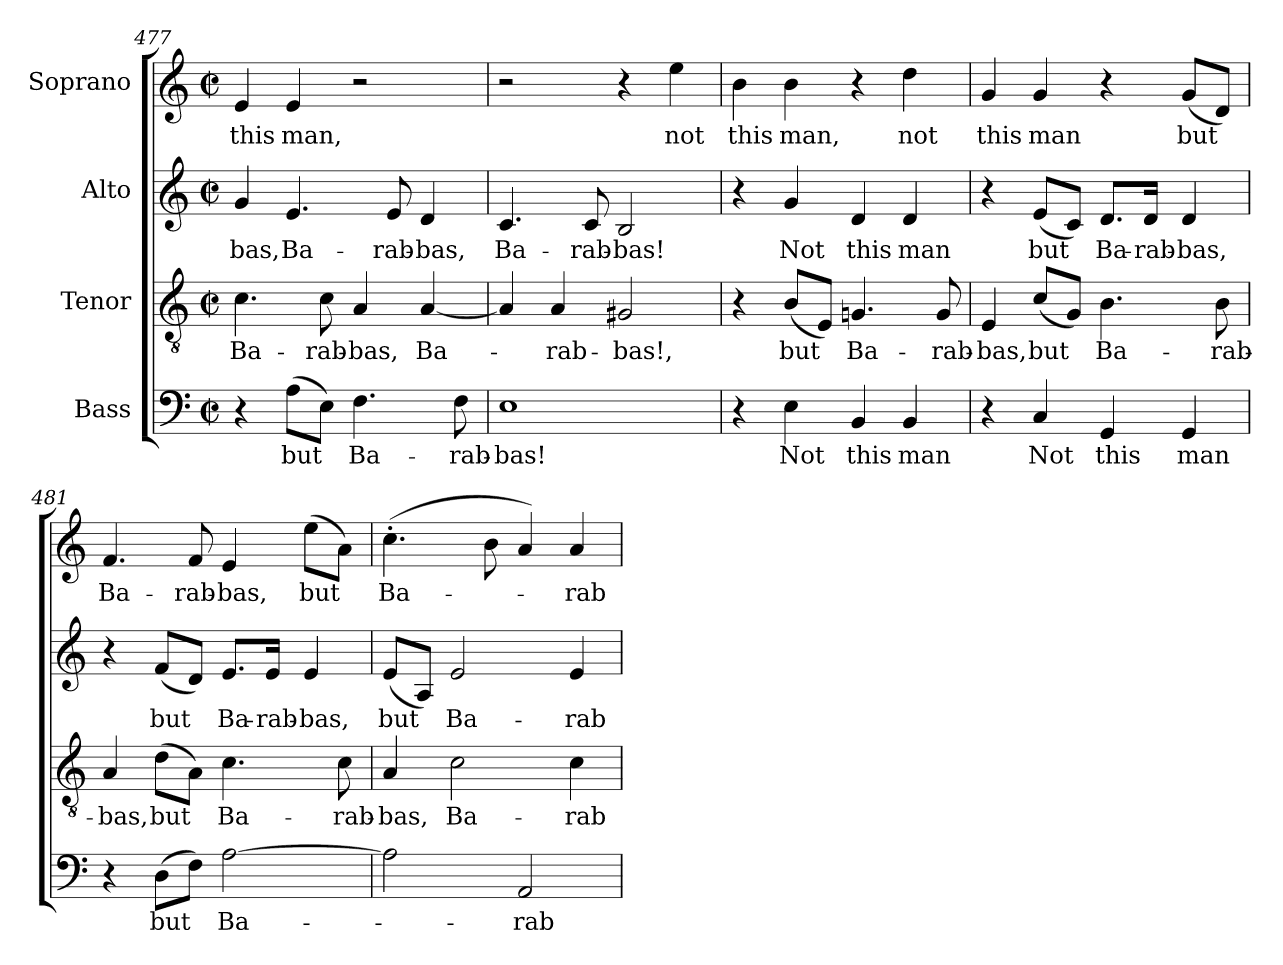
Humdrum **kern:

**kern	**text	**kern	**text	**kern	**text	**kern	**text
*part4	*part4	*part3	*part3	*part2	*part2	*part1	*part1
*staff4	*staff4	*staff3	*staff3	*staff2	*staff2	*staff1	*staff1
*I"Bass	*	*I"Tenor	*	*I"Alto	*	*I"Soprano	*
*clefF4	*	*clefGv2	*	*clefG2	*	*clefG2	*
*	*	*ITrd7c12	*	*	*	*	*
*k[]	*	*k[]	*	*k[]	*	*k[]	*
*C:	*	*C:	*	*C:	*	*C:	*
*M2/2	*	*M2/2	*	*M2/2	*	*M2/2	*
*met(c|)	*	*met(c|)	*	*met(c|)	*	*met(c|)	*
=477	=477	=477	=477	=477	=477	=477	=477
!	!	!	!LO:LY:b:color=#000000	!	!	!	!
!	!	!	!	!	!LO:LY:b:color=#000000	!	!
!	!	!	!	!	!	!	!LO:LY:b:color=#000000
4r	.	4.Ci\	Ba-	4gi/	-bas,	4ei/	this
!	!LO:LY:b:color=#000000	!	!	!	!	!	!
!	!	!	!	!	!LO:LY:b:color=#000000	!	!
!	!	!	!	!	!	!	!LO:LY:b:color=#000000
(8Ai\L	but	.	.	4.ei/	Ba-	4ei/	man,
!	!	!	!LO:LY:b:color=#000000	!	!	!	!
8Ei\J)	.	8Ci\	-rab-	.	.	.	.
!	!LO:LY:b:color=#000000	!	!	!	!	!	!
!	!	!	!LO:LY:b:color=#000000	!	!	!	!
4.Fi\	Ba-	4AAi/	-bas,	.	.	2r	.
!	!	!	!	!	!LO:LY:b:color=#000000	!	!
.	.	.	.	8ei/	-rab-	.	.
!	!	!	!LO:LY:b:color=#000000	!	!	!	!
!	!	!	!	!	!LO:LY:b:color=#000000	!	!
.	.	[<4AAi/	Ba-	4di/	-bas,	.	.
!	!LO:LY:b:color=#000000	!	!	!	!	!	!
8Fi\	-rab-	.	.	.	.	.	.
!!LO:PB:g=z
=478	=478	=478	=478	=478	=478	=478	=478
!	!LO:LY:b:color=#000000	!	!	!	!	!	!
!	!	!	!	!	!LO:LY:b:color=#000000	!	!
1Ei	-bas!	4AAi/]	.	4.ci/	Ba-	2r	.
!	!	!	!LO:LY:b:color=#000000	!	!	!	!
.	.	4AAi/	-rab-	.	.	.	.
!	!	!	!	!	!LO:LY:b:color=#000000	!	!
.	.	.	.	8ci/	-rab-	.	.
!	!	!	!LO:LY:b:color=#000000	!	!	!	!
!	!	!	!	!	!LO:LY:b:color=#000000	!	!
.	.	2GG#Xi/	-bas!,	2Bi/	-bas!	4r	.
!	!	!	!	!	!	!	!LO:LY:b:color=#000000
.	.	.	.	.	.	4eei\	not
=479	=479	=479	=479	=479	=479	=479	=479
!	!	!	!	!	!	!	!LO:LY:b:color=#000000
4r	.	4r	.	4r	.	4bi\	this
!	!LO:LY:b:color=#000000	!	!	!	!	!	!
!	!	!	!LO:LY:b:color=#000000	!	!	!	!
!	!	!	!	!	!LO:LY:b:color=#000000	!	!
!	!	!	!	!	!	!	!LO:LY:b:color=#000000
4Ei\	Not	(8BBi/L	but	4gi/	Not	4bi\	man,
.	.	8EEi/J)	.	.	.	.	.
!	!LO:LY:b:color=#000000	!	!	!	!	!	!
!	!	!	!LO:LY:b:color=#000000	!	!	!	!
!	!	!	!	!	!LO:LY:b:color=#000000	!	!
4BBi/	this	4.GGni/	Ba-	4di/	this	4r	.
!	!LO:LY:b:color=#000000	!	!	!	!	!	!
!	!	!	!	!	!LO:LY:b:color=#000000	!	!
!	!	!	!	!	!	!	!LO:LY:b:color=#000000
4BBi/	man	.	.	4di/	man	4ddi\	not
!	!	!	!LO:LY:b:color=#000000	!	!	!	!
.	.	8GGi/	-rab-	.	.	.	.
=480	=480	=480	=480	=480	=480	=480	=480
!	!	!	!LO:LY:b:color=#000000	!	!	!	!
!	!	!	!	!	!	!	!LO:LY:b:color=#000000
4r	.	4EEi/	-bas,	4r	.	4gi/	this
!	!LO:LY:b:color=#000000	!	!	!	!	!	!
!	!	!	!LO:LY:b:color=#000000	!	!	!	!
!	!	!	!	!	!LO:LY:b:color=#000000	!	!
!	!	!	!	!	!	!	!LO:LY:b:color=#000000
4Ci/	Not	(8Ci/L	but	(8ei/L	but	4gi/	man
.	.	8GGi/J)	.	8ci/J)	.	.	.
!	!LO:LY:b:color=#000000	!	!	!	!	!	!
!	!	!	!LO:LY:b:color=#000000	!	!	!	!
!	!	!	!	!	!LO:LY:b:color=#000000	!	!
4GGi/	this	4.BBi\	Ba-	8.di/L	Ba-	4r	.
!	!	!	!	!	!LO:LY:b:color=#000000	!	!
.	.	.	.	16di/Jk	-rab-	.	.
!	!LO:LY:b:color=#000000	!	!	!	!	!	!
!	!	!	!	!	!LO:LY:b:color=#000000	!	!
!	!	!	!	!	!	!	!LO:LY:b:color=#000000
4GGi/	man	.	.	4di/	-bas,	(8gi/L	but
!	!	!	!LO:LY:b:color=#000000	!	!	!	!
.	.	8BBi\	-rab-	.	.	8di/J)	.
!!LO:LB:g=z
=481	=481	=481	=481	=481	=481	=481	=481
!	!	!	!LO:LY:b:color=#000000	!	!	!	!
!	!	!	!	!	!	!	!LO:LY:b:color=#000000
4r	.	4AAi/	-bas,	4r	.	4.fi/	Ba-
!	!LO:LY:b:color=#000000	!	!	!	!	!	!
!	!	!	!LO:LY:b:color=#000000	!	!	!	!
!	!	!	!	!	!LO:LY:b:color=#000000	!	!
(8Di\L	but	(8Di\L	but	(8fi/L	but	.	.
!	!	!	!	!	!	!	!LO:LY:b:color=#000000
8Fi\J)	.	8AAi\J)	.	8di/J)	.	8fi/	-rab-
!	!LO:LY:b:color=#000000	!	!	!	!	!	!
!	!	!	!LO:LY:b:color=#000000	!	!	!	!
!	!	!	!	!	!LO:LY:b:color=#000000	!	!
!	!	!	!	!	!	!	!LO:LY:b:color=#000000
[>2Ai\	Ba-	4.Ci\	Ba-	8.ei/L	Ba-	4ei/	-bas,
!	!	!	!	!	!LO:LY:b:color=#000000	!	!
.	.	.	.	16ei/Jk	-rab-	.	.
!	!	!	!	!	!LO:LY:b:color=#000000	!	!
!	!	!	!	!	!	!	!LO:LY:b:color=#000000
.	.	.	.	4ei/	-bas,	(8eei\L	but
!	!	!	!LO:LY:b:color=#000000	!	!	!	!
.	.	8Ci\	-rab-	.	.	8ai\J)	.
=482	=482	=482	=482	=482	=482	=482	=482
!	!	!	!LO:LY:b:color=#000000	!	!	!	!
!	!	!	!	!	!LO:LY:b:color=#000000	!	!
!	!	!	!	!	!	!	!LO:LY:b:color=#000000
2Ai\]	.	4AAi/	-bas,	(8ei/L	but	(4.cc'i\	Ba-
.	.	.	.	8Ai/J)	.	.	.
!	!	!	!LO:LY:b:color=#000000	!	!	!	!
!	!	!	!	!	!LO:LY:b:color=#000000	!	!
.	.	2Ci\	Ba-	2ei/	Ba-	.	.
.	.	.	.	.	.	8bi\	.
!	!LO:LY:b:color=#000000	!	!	!	!	!	!
2AAi/	-rab-	.	.	.	.	4ai/)	.
!	!	!	!LO:LY:b:color=#000000	!	!	!	!
!	!	!	!	!	!LO:LY:b:color=#000000	!	!
!	!	!	!	!	!	!	!LO:LY:b:color=#000000
.	.	4Ci\	-rab-	4ei/	-rab-	4ai/	-rab-
=	=	=	=	=	=	=	=
*-	*-	*-	*-	*-	*-	*-	*-
